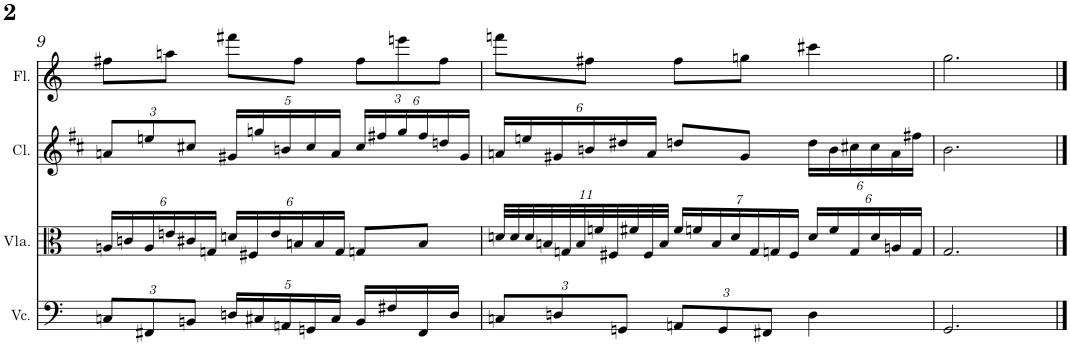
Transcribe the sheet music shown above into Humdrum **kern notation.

**kern	**kern	**kern	**kern
*part4	*part3	*part2	*part1
*staff4	*staff3	*staff2	*staff1
*I"Violoncello	*I"Viola	*I"Clarinete	*I"Flauta
*I'Vc.	*I'Vla.	*I'Cl.	*I'Fl.
!!LO:PB:g=z
*clefF4	*clefC3	*clefG2	*clefG2
*	*	*Trd1c2	*
*k[]	*k[]	*k[f#c#]	*k[]
*M3/4	*M3/4	*M3/4	*M3/4
*Xbrackettup	*Xbrackettup	*Xbrackettup	*
=9	=9	=9	=9
12Cn/L	24An/LL	12an/L	8ff#X\L
.	24cn/	.	.
12FF#X/	24A/	12een/	.
.	24en/	.	8aan\J
12BBn/J	24c#X/	12cc#X/J	.
.	24Gn/JJ	.	.
20Dn/LL	24dn/LL	20g#X/LL	8fff#X\L
.	24F#X/	.	.
20C#X/	.	20ggn/	.
.	24e/	.	.
20AAn/	.	20bn/	.
.	24Bn/	.	8ff#\J
20GGn/	.	20cc#/	.
.	24B/	.	.
20C#/JJ	.	20a/JJ	.
.	24G/JJ	.	.
*	*	*	*Xbrackettup
16BB/LL	8Gn/L	24cc#/LL	12ff#\L
.	.	24ff#X/	.
16F#X/	.	.	.
.	.	24gg/	12eeen\
16FF#/	8B/J	24ff#/	.
.	.	24ddn/	12ff#\J
16D/JJ	.	.	.
.	.	24g#/JJ	.
=10	=10	=10	=10
12Cn/L	44dn/LLL	24an/LL	8fffn\L
.	44d/	.	.
.	.	24een/	.
.	44d/	.	.
.	44Bn/	.	.
12Dn/	.	24g#X/	.
.	44Gn/	.	.
.	44B/	.	.
.	.	24bn/	8ff#X\J
.	44fn/	.	.
.	44F#X/	.	.
12GGn/J	.	24dd#X/	.
.	44f#X/	.	.
.	44F#/	.	.
.	.	24a/JJ	.
.	44B/JJJ	.	.
12AAn/L	28f#/LL	8ddn/L	8ff#\L
.	28fn/	.	.
.	28B/	.	.
12GG/	.	.	.
.	28d/	.	.
.	.	8g#/J	8ggn\J
.	28G/	.	.
12FF#X/J	.	.	.
.	28Gn/	.	.
.	28F#/JJ	.	.
4D\	24d/LL	24dd\LL	4ccc#X\
.	24f/	24b\	.
.	24G/	24cc#X\	.
.	24d/	24cc#\	.
.	24An/	24a\	.
.	24G/JJ	24ff#X\JJ	.
=11	=11	=11	=11
2.GG/	2.G/	2.b\	2.gg\
==	==	==	==
*-	*-	*-	*-
